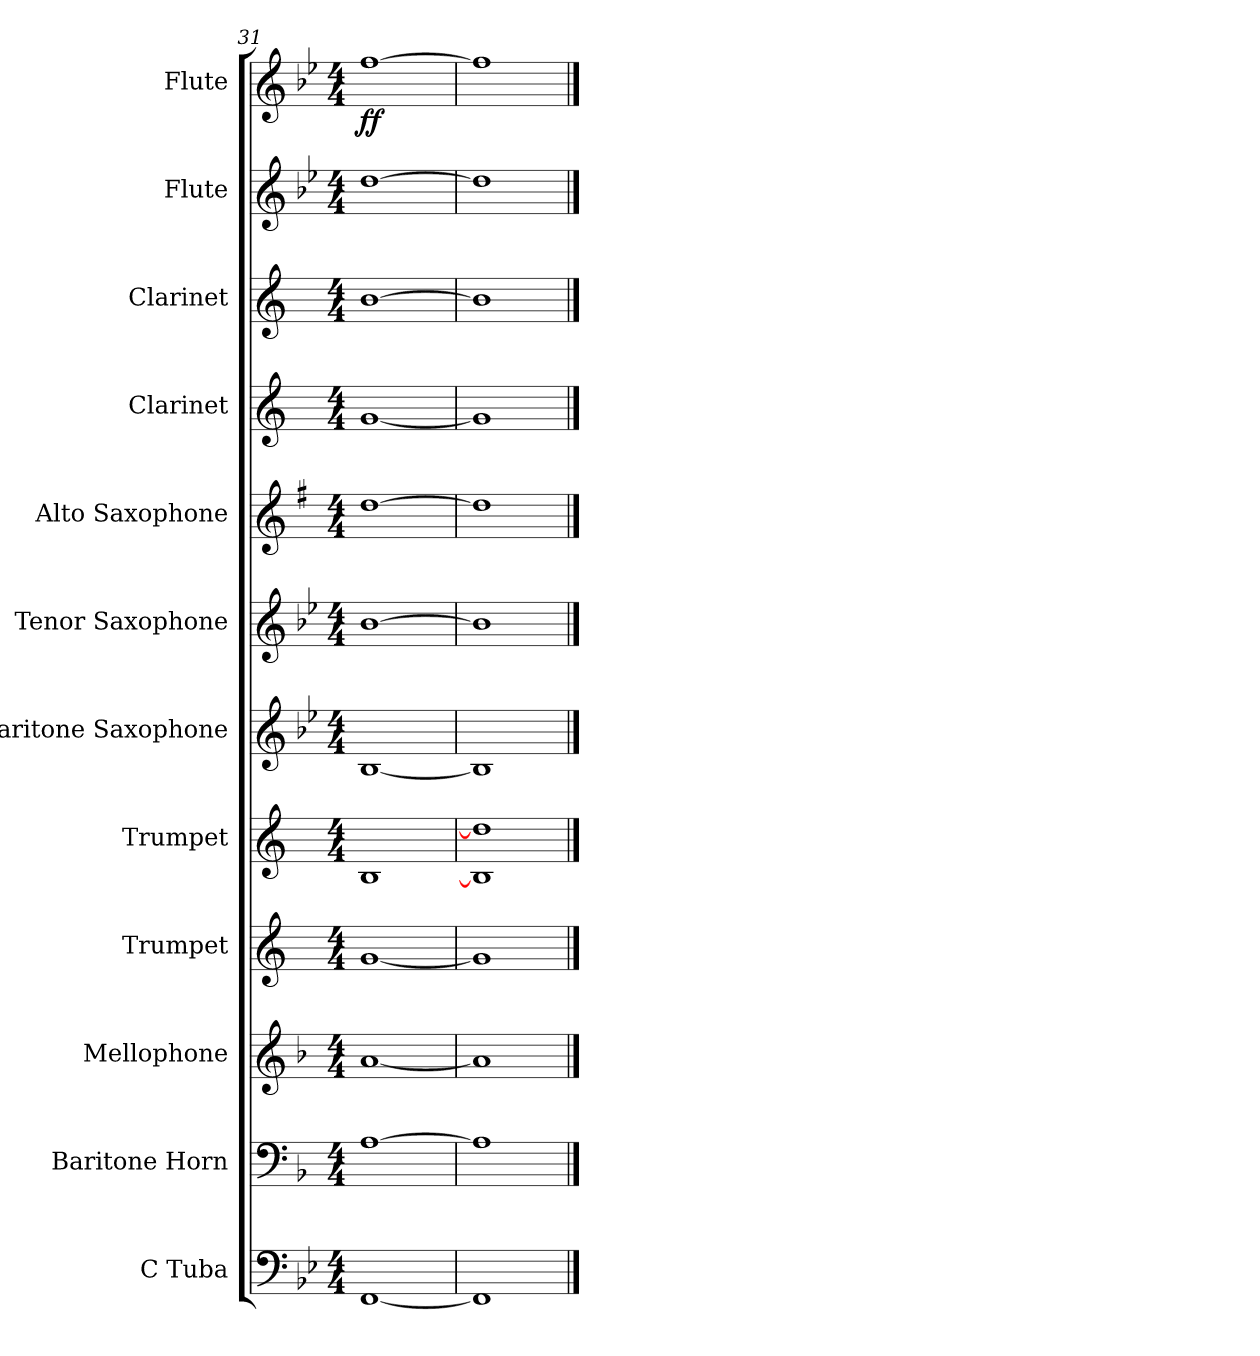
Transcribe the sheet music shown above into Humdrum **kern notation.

**kern	**kern	**kern	**kern	**kern	**kern	**kern	**kern	**kern	**kern	**kern	**kern	**dynam
*part12	*part11	*part10	*part9	*part8	*part7	*part6	*part5	*part4	*part3	*part2	*part1	*part1
*staff12	*staff11	*staff10	*staff9	*staff8	*staff7	*staff6	*staff5	*staff4	*staff3	*staff2	*staff1	*staff1
*I"C Tuba	*I"Baritone Horn	*I"Mellophone	*I"Trumpet	*I"Trumpet	*I"Baritone Saxophone	*I"Tenor Saxophone	*I"Alto Saxophone	*I"Clarinet	*I"Clarinet	*I"Flute	*I"Flute	*
*I'C Tu.	*I'Bar. Hn.	*I'Mph.	*I'Tpt.	*I'Tpt.	*I'Bar. Sax.	*I'T. Sax.	*I'A. Sax.	*I'Cl.	*I'Cl.	*I'Fl.	*I'Fl.	*
*clefF4	*clefF4	*clefG2	*clefG2	*clefG2	*clefG2	*clefG2	*clefG2	*clefG2	*clefG2	*clefG2	*clefG2	*
*	*ITrd4c7	*ITrd4c7	*ITrd1c2	*ITrd1c2	*ITrd12c21	*ITrd8c14	*ITrd5c9	*ITrd1c2	*ITrd1c2	*	*	*
*k[b-e-]	*k[b-e-]	*k[b-e-]	*k[b-e-]	*k[b-e-]	*k[b-e-]	*k[b-e-]	*k[b-e-]	*k[b-e-]	*k[b-e-]	*k[b-e-]	*k[b-e-]	*
*M4/4	*M4/4	*M4/4	*M4/4	*M4/4	*M4/4	*M4/4	*M4/4	*M4/4	*M4/4	*M4/4	*M4/4	*
=31	=31	=31	=31	=31	=31	=31	=31	=31	=31	=31	=31	=31
!	!	!	!	!	!	!	!	!	!	!	!	!LO:DY:b
[1FF	[1D	[1d	[1f	[1A [1ccyy	[1BB-	[1B-	[1f	[1f	[1a	[1dd	[1ff	ff
=32	=32	=32	=32	=32	=32	=32	=32	=32	=32	=32	=32	=32
1FF]	1D]	1d]	1f]	1A] 1cc]	1BB-]	1B-]	1f]	1f]	1a]	1dd]	1ff]	.
==	==	==	==	==	==	==	==	==	==	==	==	==
*-	*-	*-	*-	*-	*-	*-	*-	*-	*-	*-	*-	*-
